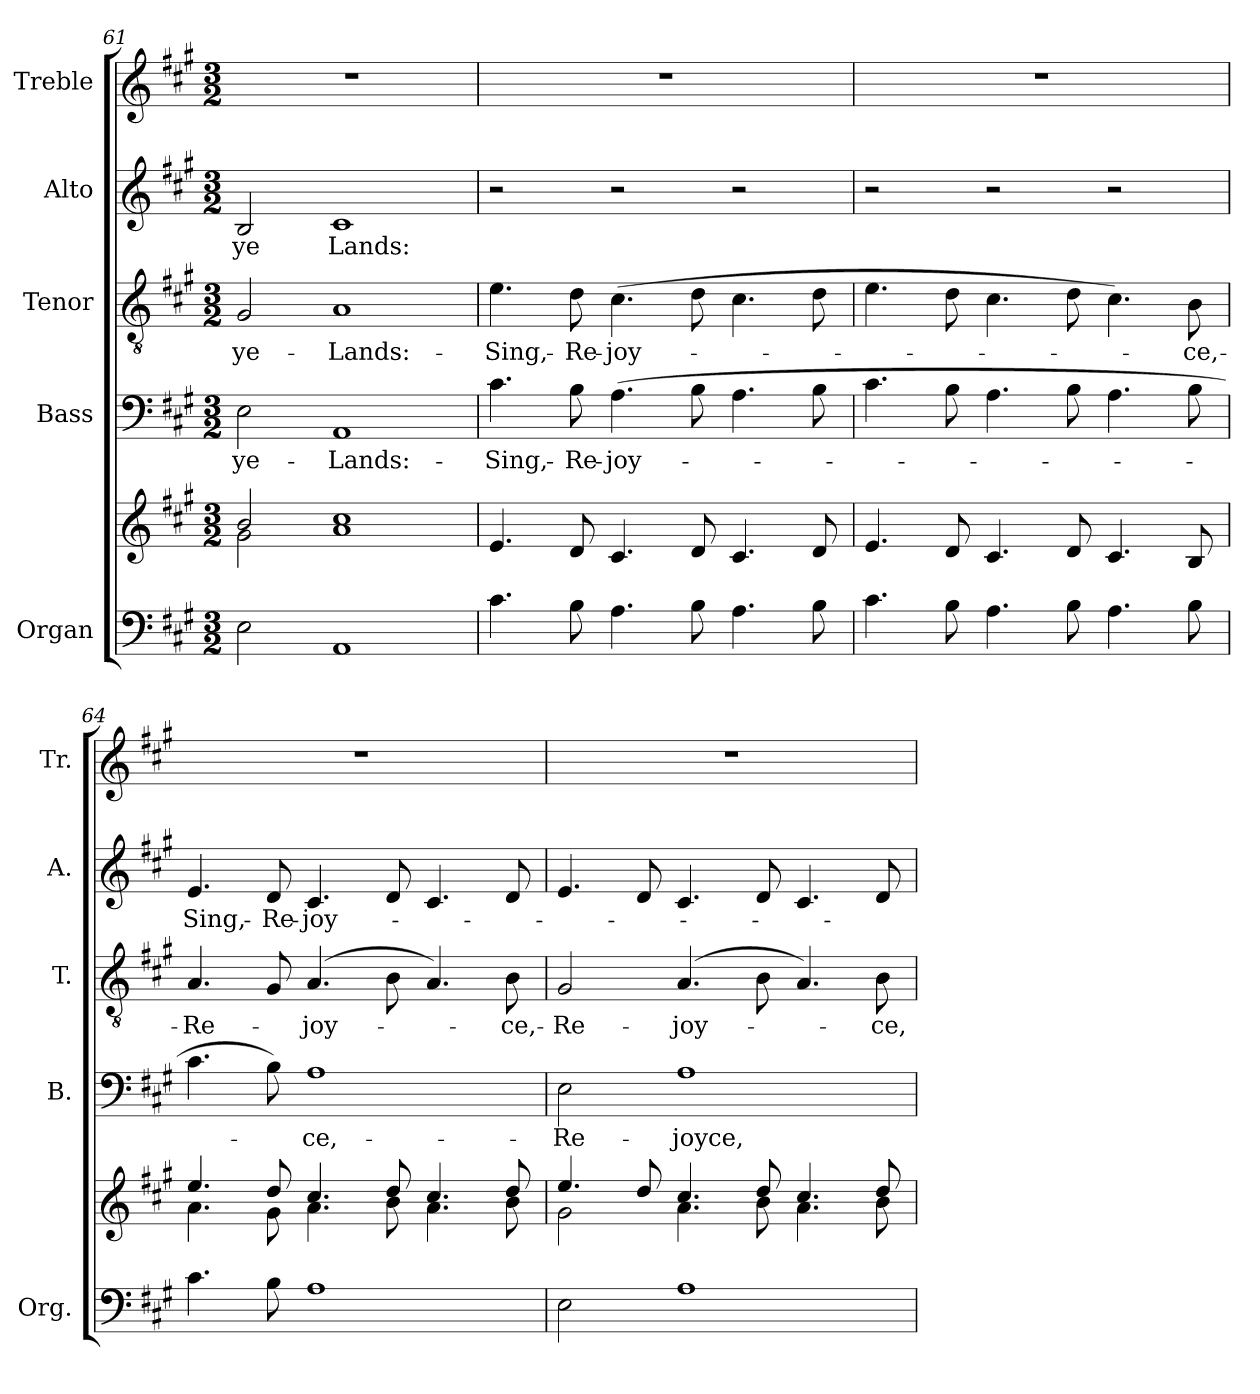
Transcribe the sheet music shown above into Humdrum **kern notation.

**kern	**kern	**kern	**text	**kern	**text	**kern	**text	**kern
*part5	*part5	*part4	*part4	*part3	*part3	*part2	*part2	*part1
*staff6	*staff5	*staff4	*staff4	*staff3	*staff3	*staff2	*staff2	*staff1
*I"Organ	*	*I"Bass	*	*I"Tenor	*	*I"Alto	*	*I"Treble
*I'Org.	*	*I'B.	*	*I'T.	*	*I'A.	*	*I'Tr.
*clefF4	*clefG2	*clefF4	*	*clefGv2	*	*clefG2	*	*clefG2
*	*	*	*	*ITrd7c12	*	*	*	*
*k[f#c#g#]	*k[f#c#g#]	*k[f#c#g#]	*	*k[f#c#g#]	*	*k[f#c#g#]	*	*k[f#c#g#]
*A:	*A:	*A:	*	*A:	*	*A:	*	*A:
*M3/2	*M3/2	*M3/2	*	*M3/2	*	*M3/2	*	*M3/2
=61	=61	=61	=61	=61	=61	=61	=61	=61
*	*^	*	*	*	*	*	*	*
!	!	!	!	!LO:LY:b:color=#000000	!	!	!	!	!
!	!	!	!	!	!	!LO:LY:b:color=#000000	!	!	!
!	!	!	!	!	!	!	!	!LO:LY:b:color=#000000	!LO:N:vis=1
2Ei\	2bi/	2g#i\	2Ei\	-ye-	2GG#i/	ye-	2Bi/	ye	1.r
!	!	!	!	!LO:LY:b:color=#000000	!	!	!	!	!
!	!	!	!	!	!	!LO:LY:b:color=#000000	!	!	!
!	!	!	!	!	!	!	!	!LO:LY:b:color=#000000	!
1AAi	1cc#i	1ai	1AAi	-Lands:-	1AAi	-Lands:-	1c#i	Lands:	.
*	*v	*v	*	*	*	*	*	*	*
=62	=62	=62	=62	=62	=62	=62	=62	=62
*	*^	*	*	*	*	*	*	*
!	!	!	!	!LO:LY:b:color=#000000	!	!	!	!	!
*	*v	*v	*	*	*	*	*	*	*
*	*^	*	*	*	*	*	*	*
!	!	!	!	!	!	!LO:LY:b:color=#000000	!	!	!LO:N:vis=1
*	*v	*v	*	*	*	*	*	*	*
4.c#i\	4.ei/	4.c#i\	-Sing,-	4.Ei\	-Sing,-	2r	.	1.r
!	!	!	!LO:LY:b:color=#000000	!	!	!	!	!
!	!	!	!	!	!LO:LY:b:color=#000000	!	!	!
8Bi\	8di/	8Bi\	-Re-	8Di\	-Re-	.	.	.
!	!	!	!LO:LY:b:color=#000000	!	!	!	!	!
!	!	!	!	!	!LO:LY:b:color=#000000	!	!	!
4.Ai\	4.c#i/	(4.Ai\	-joy-	(4.C#i\	-joy-	2r	.	.
8Bi\	8di/	8Bi\	.	8Di\	.	.	.	.
4.Ai\	4.c#i/	4.Ai\	.	4.C#i\	.	2r	.	.
8Bi\	8di/	8Bi\	.	8Di\	.	.	.	.
!!LO:LB:g=z
=63	=63	=63	=63	=63	=63	=63	=63	=63
!	!	!	!	!	!	!	!	!LO:N:vis=1
4.c#i\	4.ei/	4.c#i\	.	4.Ei\	.	2r	.	1.r
8Bi\	8di/	8Bi\	.	8Di\	.	.	.	.
4.Ai\	4.c#i/	4.Ai\	.	4.C#i\	.	2r	.	.
8Bi\	8di/	8Bi\	.	8Di\	.	.	.	.
4.Ai\	4.c#i/	4.Ai\	.	4.C#i\)	.	2r	.	.
!	!	!	!	!	!LO:LY:b:color=#000000	!	!	!
8Bi\	8Bi/	8Bi\	.	8BBi\	-ce,-	.	.	.
=64	=64	=64	=64	=64	=64	=64	=64	=64
*	*^	*	*	*	*	*	*	*
!	!	!	!	!	!	!LO:LY:b:color=#000000	!	!	!
!	!	!	!	!	!	!	!	!LO:LY:b:color=#000000	!LO:N:vis=1
4.c#i\	4.eei/	4.ai\	4.c#i\	.	4.AAi/	-Re-	4.ei/	Sing,-	1.r
!	!	!	!	!	!	!	!	!LO:LY:b:color=#000000	!
8Bi\	8ddi/	8g#i\	8Bi\)	.	8GG#i/	.	8di/	-Re-	.
!	!	!	!	!LO:LY:b:color=#000000	!	!	!	!	!
!	!	!	!	!	!	!LO:LY:b:color=#000000	!	!	!
!	!	!	!	!	!	!	!	!LO:LY:b:color=#000000	!
1Ai	4.cc#i/	4.ai\	1Ai	-ce,-	(4.AAi/	-joy-	4.c#i/	-joy-	.
.	8ddi/	8bi\	.	.	8BBi\	.	8di/	.	.
.	4.cc#i/	4.ai\	.	.	4.AAi/)	.	4.c#i/	.	.
!	!	!	!	!	!	!LO:LY:b:color=#000000	!	!	!
.	8ddi/	8bi\	.	.	8BBi\	-ce,-	8di/	.	.
=65	=65	=65	=65	=65	=65	=65	=65	=65	=65
!	!	!	!	!LO:LY:b:color=#000000	!	!	!	!	!
!	!	!	!	!	!	!LO:LY:b:color=#000000	!	!	!LO:N:vis=1
2Ei\	4.eei/	2g#i\	2Ei\	-Re-	2GG#i/	-Re-	4.ei/	.	1.r
.	8ddi/	.	.	.	.	.	8di/	.	.
!	!	!	!	!LO:LY:b:color=#000000	!	!	!	!	!
!	!	!	!	!	!	!LO:LY:b:color=#000000	!	!	!
1Ai	4.cc#i/	4.ai\	1Ai	-joyce,-	(4.AAi/	-joy-	4.c#i/	.	.
.	8ddi/	8bi\	.	.	8BBi\	.	8di/	.	.
.	4.cc#i/	4.ai\	.	.	4.AAi/)	.	4.c#i/	.	.
!	!	!	!	!	!	!LO:LY:b:color=#000000	!	!	!
.	8ddi/	8bi\	.	.	8BBi\	-ce,-	8di/	.	.
*	*v	*v	*	*	*	*	*	*	*
=	=	=	=	=	=	=	=	=
*-	*-	*-	*-	*-	*-	*-	*-	*-
